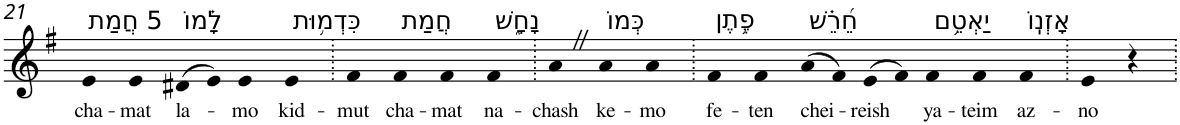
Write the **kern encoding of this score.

**kern	**text
*part1	*part1
*staff1	*staff1
*I"Piano	*
*I'Pno	*
!!LO:PB:g=z
*clefG2	*
*k[f#]	*
*G:	*
=21	=21
!LO:TX:a:t=5 חֲמַת	!
!	!LO:LY:b
4e	cha-
!	!LO:LY:b
4e	-mat
!LO:TX:a:t=לָ֗מוֹ	!
!	!LO:LY:b
(>8d#X	la-
8e)	.
!	!LO:LY:b
4e	-mo
!LO:TX:a:t=כִּדְמ֥וּת	!
!	!LO:LY:b
4e	kid-
=22.	=22.
!	!LO:LY:b
4f#	-mut
!LO:TX:a:t=חֲמַת	!
!	!LO:LY:b
4f#	cha-
!	!LO:LY:b
4f#	-mat
!LO:TX:a:t=נָחָ֑שׁ	!
!	!LO:LY:b
4f#	na-
=23.	=23.
!	!LO:LY:b
4aZ	-chash
!LO:TX:a:t=כְּמוֹ	!
!	!LO:LY:b
4a	ke-
!	!LO:LY:b
4a	-mo
=24.	=24.
!LO:TX:a:t=פֶ֥תֶן	!
!	!LO:LY:b
4f#	fe-
!	!LO:LY:b
4f#	-ten
!LO:TX:a:t=חֵ֝רֵ֗שׁ	!
!	!LO:LY:b
(>8a	chei-
8f#)	.
!	!LO:LY:b
(>8e	-reish
8f#)	.
!LO:TX:a:t=יַאְטֵ֥ם	!
!	!LO:LY:b
4f#	ya-
!	!LO:LY:b
4f#	-teim
!LO:TX:a:t=אָזְנֽוֹ	!
!	!LO:LY:b
4f#	az-
=25.	=25.
!	!LO:LY:b
4e	-no
4r	.
=.	=.
*-	*-
